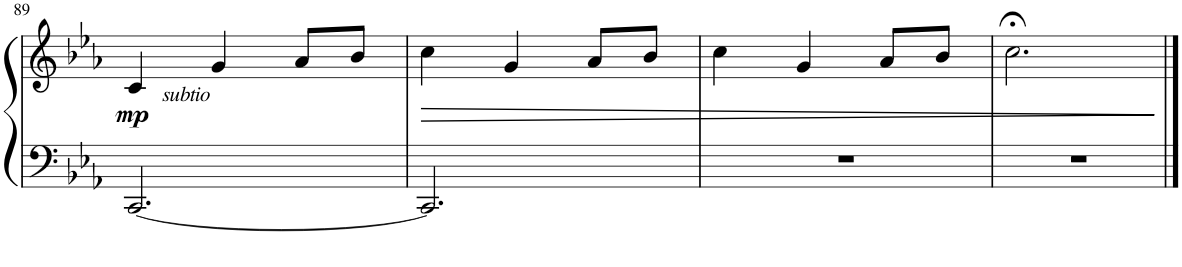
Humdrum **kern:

**kern	**kern	**dynam
*part1	*part1	*part1
*staff2	*staff1	*staff1/2
*I"Piano	*	*
*I'Pno.	*	*
!!LO:PB:g=z
*clefF4	*clefG2	*
*k[b-e-a-]	*k[b-e-a-]	*
*M3/4	*M3/4	*
=89	=89	=89
!	!LO:TX:b:i:t=subtio	!
!	!	!LO:DY:b
[2.CC/	4c/	mp
.	4g/	.
.	8a-/L	.
.	8b-/J	.
=90	=90	=90
!	!	!LO:HP:b
2.CC/]	4cc\	>
.	4g/	.
.	8a-/L	.
.	8b-/J	.
=91	=91	=91
2.r	4cc\	.
.	4g/	.
.	8a-/L	.
.	8b-/J	.
=92	=92	=92
2.r	2.cc;<\	.
.	.	]
==	==	==
*-	*-	*-
